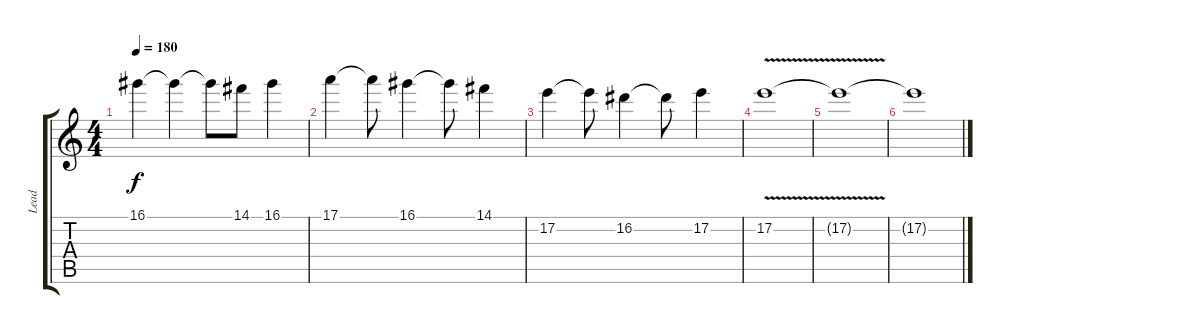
\track ("Lead" "Lead") {instrument overdrivenguitar}
\staff {score tabs}
\tuning (E4 B3 G3 D3 A2 E2) {hide}
\ts (4 4)
\tempo 180
\clef g2
\ks c
16.1{t}.4{dy f} 16.1{t}.4 16.1{t}.8 14.1.8 16.1.4 |
17.1.4 17.1{t}.8 16.1.4 16.1{t}.8 14.1.4 |
17.2.4 17.2{t}.8 16.2.4 16.2{t}.8 17.2.4 |
17.2{v}.1 |
17.2{t}.1 |
17.2{t}.1
